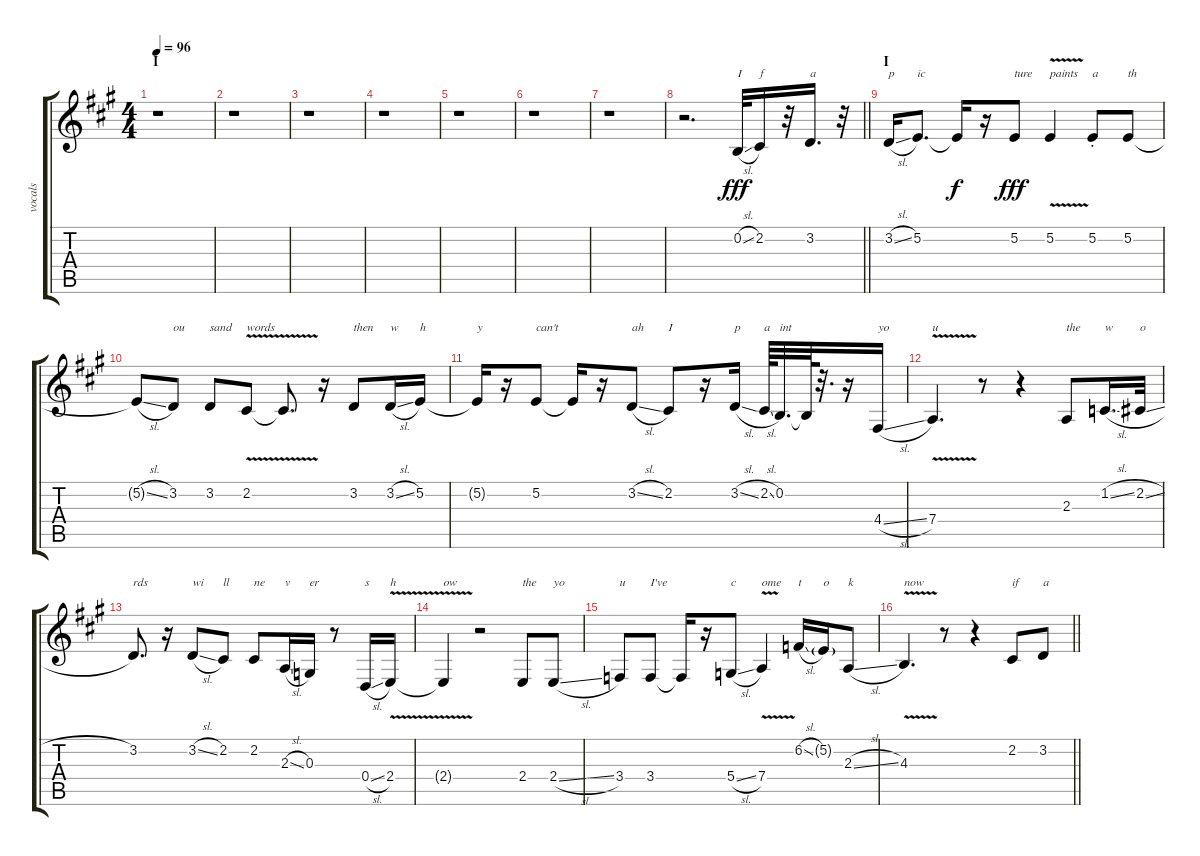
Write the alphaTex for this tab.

\track ("vocals" "vocals") {instrument synthvoice}
\staff {score tabs}
\tuning (E4 B3 G3 D3 A2 E2) {hide}
\ts (4 4)
\section ("" "I")
\tempo 96
\clef g2
\ks a
r.1{dy fff instrument synthvoice} |
r.1 |
r.1 |
r.1 |
r.1 |
r.1 |
r.1 |
\barLineRight lightlight
r.2{d} 0.2{sl}.32{txt "I"} 2.2.16{txt "f"} r.32 3.2.16{d txt "a"} r.32 |
\section ("" "I")
3.2{sl}.16{txt "p"} 5.2.8{d txt "ic"} 5.2{t}.16{dy f} r.16 5.2.8{txt "ture" dy fff} 5.2{v}.4{txt "paints"} 5.2{st}.8{txt "a"} 5.2.8{txt "th"} |
5.2{sl t}.8 3.2.8{txt "ou"} 3.2.8{txt "sand"} 2.2{v}.8{txt "words"} 2.2{t}.8{d} r.16 3.2.8{txt "then"} 3.2{sl}.16{txt "w"} 5.2.16{txt "h"} |
5.2{t}.16{txt "y"} r.16 5.2.8{txt "can't"} 5.2{t}.16 r.16 3.2{sl}.8{txt "ah"} 2.2.8{txt "I"} r.16 3.2{sl}.16{txt "p"} 2.2{sl}.64{txt "a"} 0.2.32{d txt "int"} 0.2{t}.64 r.32{d} r.16 4.4{sl}.16{txt "yo"} |
7.4{v}.4{d txt "u"} r.8 r.4 2.3.8{txt "the"} 1.2{sl}.16{d txt "w"} 2.2{sl}.32{txt "o"} |
3.2.8{d txt "rds"} r.16 3.2{sl}.8{txt "wi"} 2.2.8{txt "ll"} 2.2.8{txt "ne"} 2.3{sl}.16{txt "v"} 0.3.16{txt "er"} r.8 0.4{sl}.16{txt "s"} 2.4{v}.16{txt "h"} |
2.4{v t}.4{txt "ow"} r.2 2.4.8{txt "the"} 2.4{sl}.8{txt "yo"} |
3.4.8{txt "u"} 3.4.8{txt "I've"} 3.4{t}.16 r.16 5.4{sl}.8{txt "c"} 7.4{v}.4{txt "ome"} 6.2{sl}.16{txt "t"} 5.2{g}.16{txt "o"} 2.3{sl}.8{txt "k"} |
\barLineRight lightlight
4.3{v}.4{d txt "now"} r.8 r.4 2.2.8{txt "if"} 3.2.8{txt "a"}
